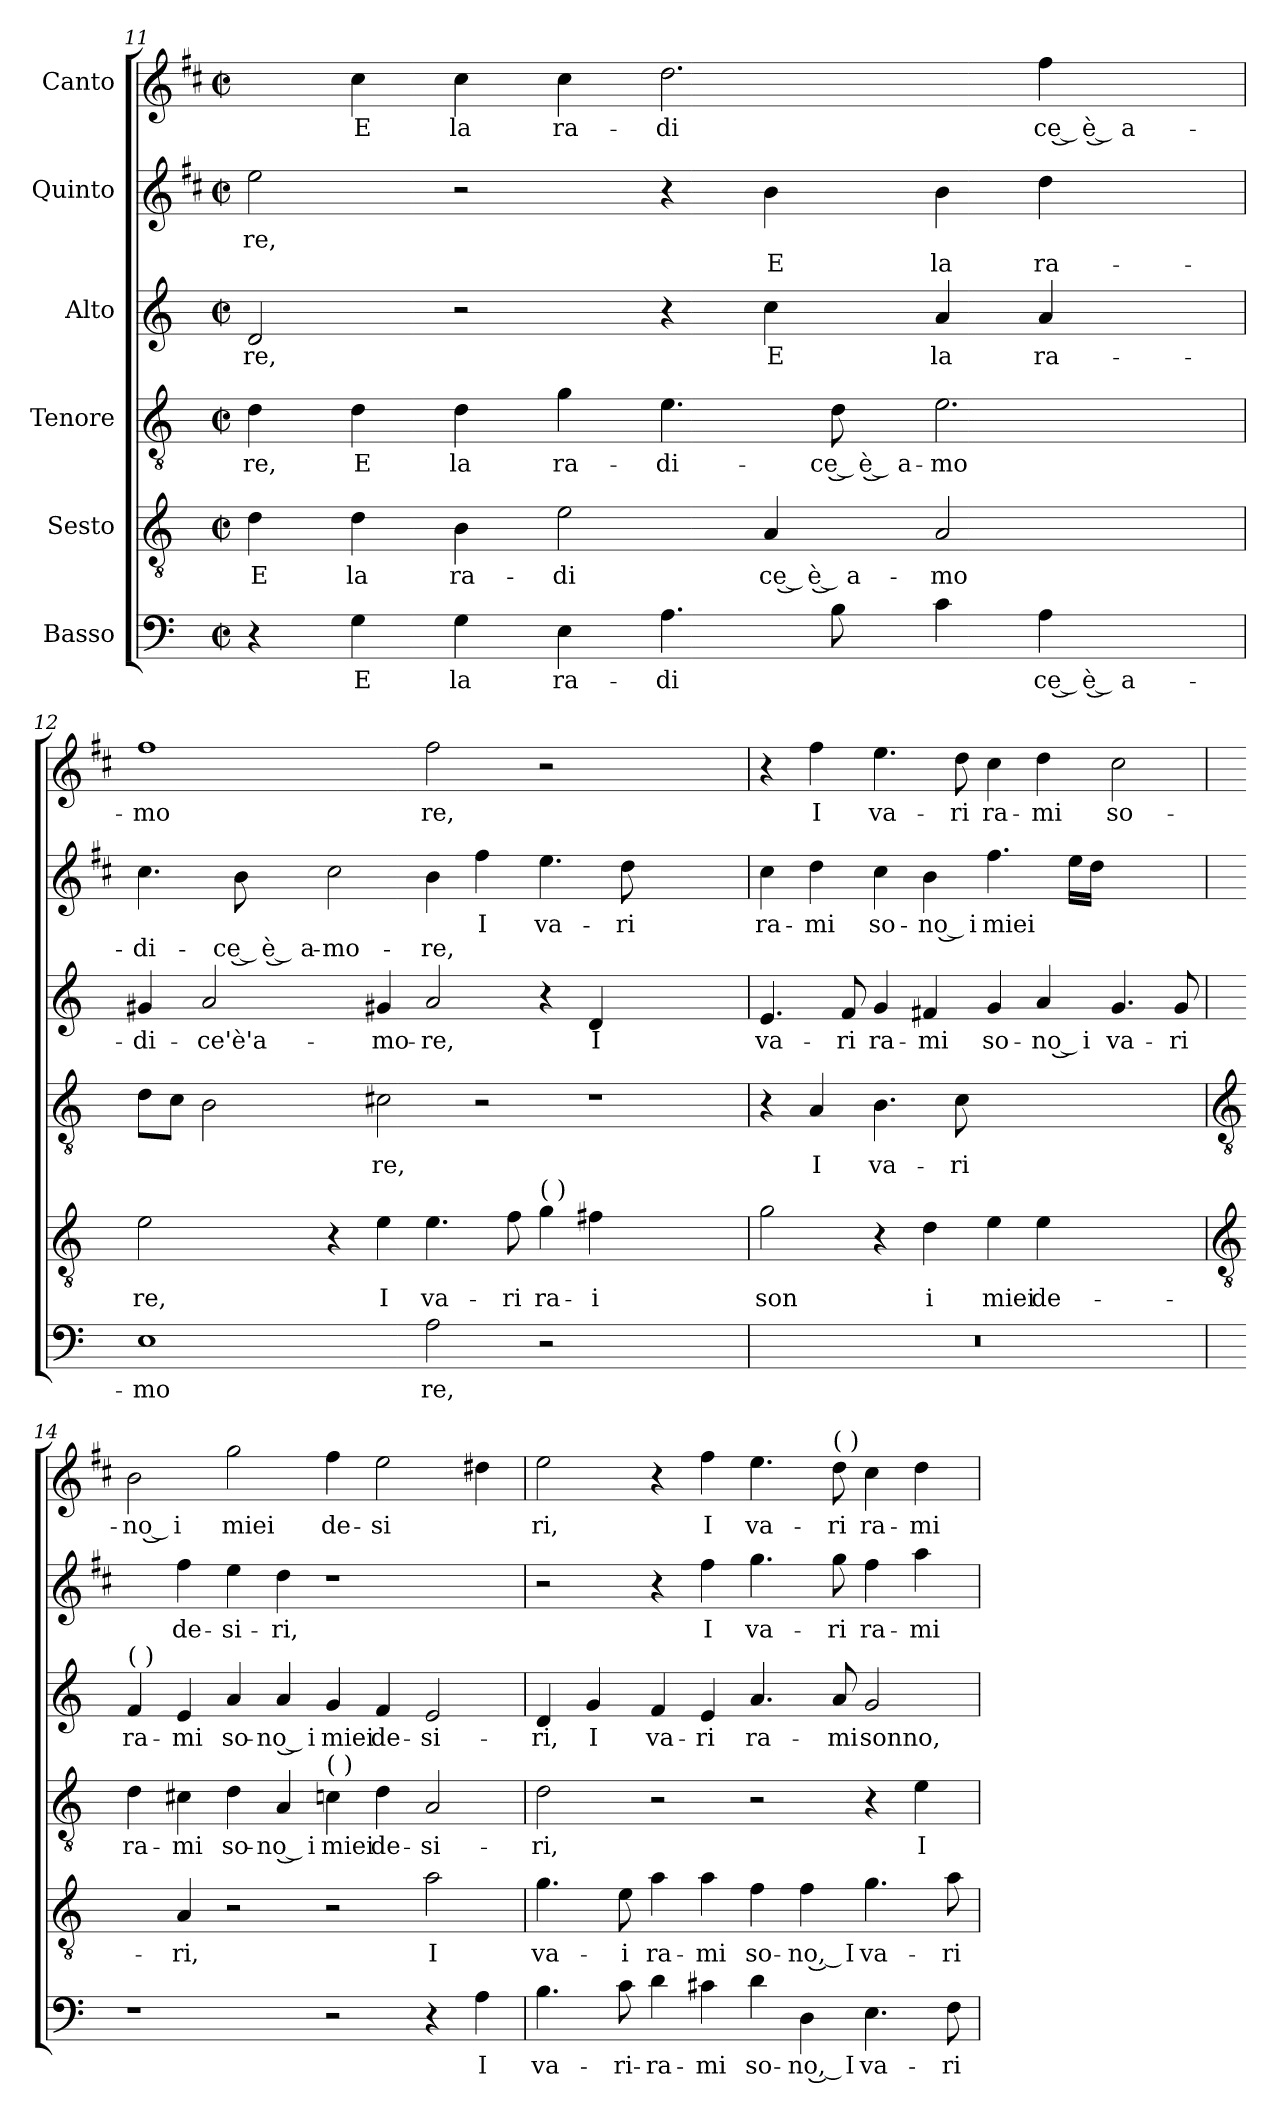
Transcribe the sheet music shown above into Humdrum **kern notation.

**kern	**text	**kern	**text	**kern	**text	**kern	**text	**kern	**text	**text	**kern	**text
*part6	*part6	*part5	*part5	*part4	*part4	*part3	*part3	*part2	*part2	*part2	*part1	*part1
*staff6	*staff6	*staff5	*staff5	*staff4	*staff4	*staff3	*staff3	*staff2	*staff2	*staff2	*staff1	*staff1
*I"Basso	*	*I"Sesto	*	*I"Tenore	*	*I"Alto	*	*I"Quinto	*	*	*I"Canto	*
!!LO:LB:g=z
*clefF4	*	*clefGv2	*	*clefGv2	*	*clefG2	*	*clefG2	*	*	*clefG2	*
*	*	*	*	*	*	*	*	*ITrd1c2	*	*	*ITrd1c2	*
*k[]	*	*k[]	*	*k[]	*	*k[]	*	*k[]	*	*	*k[]	*
*C:	*	*C:	*	*C:	*	*C:	*	*C:	*	*	*C:	*
*M4/2	*	*M4/2	*	*M4/2	*	*M4/2	*	*M4/2	*	*	*M4/2	*
*met(c|)	*	*met(c|)	*	*met(c|)	*	*met(c|)	*	*met(c|)	*	*	*met(c|)	*
=11	=11	=11	=11	=11	=11	=11	=11	=11	=11	=11	=11	=11
!	!	!	!LO:LY:b	!	!LO:LY:b	!	!LO:LY:b	!	!LO:LY:b	!	!	!
4r	.	4d	E	4d	-re,	2d	re,	2dd	-re,	.	4ayy]	.
!	!LO:LY:b	!	!LO:LY:b	!	!LO:LY:b	!	!	!	!	!	!	!LO:LY:b
4G	E	4d	la	4d	E	.	.	.	.	.	4b	E
!	!LO:LY:b	!	!LO:LY:b	!	!LO:LY:b	!	!	!	!	!	!	!LO:LY:b
4G	la	4B	ra-	4d	la	2r	.	2r	.	.	4b	la
!	!LO:LY:b	!	!LO:LY:b	!	!LO:LY:b	!	!	!	!	!	!	!LO:LY:b
4E	ra-	2e	-di	4g	ra-	.	.	.	.	.	4b	ra-
!	!LO:LY:b	!	!	!	!LO:LY:b	!	!	!	!	!	!	!LO:LY:b
4.A	-di	.	.	4.e	-di-	4r	.	4r	.	.	2.cc	-di
!	!	!	!LO:LY:b	!	!	!	!LO:LY:b	!	!	!LO:LY:b	!	!
.	.	4A	ce͜ è͜ a-	.	.	4cc	E	4a	.	E	.	.
!	!	!	!	!	!LO:LY:b	!	!	!	!	!	!	!
8B	.	.	.	8d	-ce͜ è͜ a-	.	.	.	.	.	.	.
!	!	!	!LO:LY:b	!	!LO:LY:b	!	!LO:LY:b	!	!	!LO:LY:b	!	!
4c	.	2A	-mo	2.e	-mo	4a	la	4a	.	la	.	.
!	!LO:LY:b	!	!	!	!	!	!LO:LY:b	!	!	!LO:LY:b	!	!LO:LY:b
4A	ce͜ è͜ a-	.	.	.	.	4a	ra-	4cc	.	ra-	4ee	ce͜ è͜ a-
4ryy	.	4ryy	.	.	.	4ryy	.	4ryy	.	.	4ryy	.
=12	=12	=12	=12	=12	=12	=12	=12	=12	=12	=12	=12	=12
!	!LO:LY:b	!	!LO:LY:b	!	!	!	!LO:LY:b	!	!	!LO:LY:b	!	!LO:LY:b
1E	-mo	2e	re,	8dL	.	4g#X	-di-	4.b	.	-di-	1ee	-mo
.	.	.	.	8cJ	.	.	.	.	.	.	.	.
!	!	!	!	!	!	!	!LO:LY:b	!	!	!	!	!
.	.	.	.	2B	.	2a	-ce'è'a-	.	.	.	.	.
!	!	!	!	!	!	!	!	!	!	!LO:LY:b	!	!
.	.	.	.	.	.	.	.	8a	.	-ce͜ è͜ a-	.	.
!	!	!	!	!	!	!	!	!	!	!LO:LY:b	!	!
.	.	4r	.	.	.	.	.	2b	.	-mo-	.	.
!	!	!	!LO:LY:b	!	!LO:LY:b	!	!LO:LY:b	!	!	!	!	!
.	.	4e	I	2c#X	re,	4g#X	-mo-	.	.	.	.	.
!	!LO:LY:b	!	!LO:LY:b	!	!	!	!LO:LY:b	!	!	!LO:LY:b	!	!LO:LY:b
2A	re,	4.e	va-	.	.	2a	-re,	4a	.	-re,	2ee	re,
!	!	!	!	!	!	!	!	!	!LO:LY:b	!	!	!
.	.	.	.	2r	.	.	.	4ee	I	.	.	.
!	!	!	!LO:LY:b	!	!	!	!	!	!	!	!	!
.	.	8f	-ri	.	.	.	.	.	.	.	.	.
!	!	!LO:TX:a:t=(  )	!	!	!	!	!	!	!	!	!	!
!	!	!	!LO:LY:b	!	!	!	!	!	!LO:LY:b	!	!	!
2r	.	4g	ra-	.	.	4r	.	4.dd	va-	.	2r	.
!	!	!	!LO:LY:b	!	!	!	!LO:LY:b	!	!	!	!	!
.	.	4f#X	-i	1r	.	4d	I	.	.	.	.	.
!	!	!	!	!	!	!	!	!	!LO:LY:b	!	!	!
.	.	.	.	.	.	.	.	8cc	-ri	.	.	.
2.ryy	.	2.ryy	.	.	.	2.ryy	.	2.ryy	.	.	2.ryy	.
=13	=13	=13	=13	=13	=13	=13	=13	=13	=13	=13	=13	=13
!	!	!	!LO:LY:b	!	!	!	!LO:LY:b	!	!LO:LY:b	!	!	!
0r	.	2g	son	4r	.	4.e	va-	4b	ra-	.	4r	.
!	!	!	!	!	!LO:LY:b	!	!	!	!LO:LY:b	!	!	!LO:LY:b
.	.	.	.	4A	I	.	.	4cc	-mi	.	4ee	I
!	!	!	!	!	!	!	!LO:LY:b	!	!	!	!	!
.	.	.	.	.	.	8f	-ri	.	.	.	.	.
!	!	!	!	!	!LO:LY:b	!	!LO:LY:b	!	!LO:LY:b	!	!	!LO:LY:b
.	.	4r	.	4.B	va-	4g	ra-	4b	so-	.	4.dd	va-
!	!	!	!LO:LY:b	!	!	!	!LO:LY:b	!	!LO:LY:b	!	!	!
.	.	4d	i	.	.	4f#X	-mi	4a	-no͜ i	.	.	.
!	!	!	!	!	!LO:LY:b	!	!	!	!	!	!	!LO:LY:b
.	.	.	.	8c	-ri	.	.	.	.	.	8cc	-ri
!	!	!	!LO:LY:b	!	!	!	!LO:LY:b	!	!LO:LY:b	!	!	!LO:LY:b
.	.	4e	miei	1ryy	.	4g	so-	4.ee	miei	.	4b	ra-
!	!	!	!LO:LY:b	!	!	!	!LO:LY:b	!	!	!	!	!LO:LY:b
.	.	4e	de-	.	.	4a	-no͜ i	.	.	.	4cc	-mi
.	.	.	.	.	.	.	.	16ddLL	.	.	.	.
.	.	.	.	.	.	.	.	16ccJJ	.	.	.	.
!	!	!	!LO:LY:b	!	!	!	!LO:LY:b	!	!	!	!	!LO:LY:b
.	.	[2dyy	-si	.	.	4.g	va-	[2ddyy	.	.	2b	so-
!	!	!	!	!	!	!	!LO:LY:b	!	!	!	!	!
.	.	.	.	.	.	8g	-ri	.	.	.	.	.
!!LO:LB:g=z
=14	=14	=14	=14	=14	=14	=14	=14	=14	=14	=14	=14	=14
*	*	*clefGv2	*	*clefGv2	*	*	*	*	*	*	*	*
!	!	!	!	!	!	!LO:TX:a:t=(  )	!	!	!	!	!	!
!	!	!	!	!	!LO:LY:b	!	!LO:LY:b	!	!	!	!	!LO:LY:b
1r	.	4dyy]	.	4d	ra-	4f	ra-	4ddyy]	.	.	2a	-no͜ i
!	!	!	!LO:LY:b	!	!LO:LY:b	!	!LO:LY:b	!	!LO:LY:b	!	!	!
.	.	4A	ri,	4c#X	-mi	4e	-mi	4ee	de-	.	.	.
!	!	!	!	!	!LO:LY:b	!	!LO:LY:b	!	!LO:LY:b	!	!	!LO:LY:b
.	.	2r	.	4d	so-	4a	so-	4dd	-si-	.	2ff	miei
!	!	!	!	!	!LO:LY:b	!	!LO:LY:b	!	!LO:LY:b	!	!	!
.	.	.	.	4A	-no͜ i	4a	-no͜ i	4cc	-ri,	.	.	.
!	!	!	!	!LO:TX:a:t=(  )	!	!	!	!	!	!	!	!
!	!	!	!	!	!LO:LY:b	!	!LO:LY:b	!	!	!	!	!LO:LY:b
2r	.	2r	.	4c	miei	4g	miei	1r	.	.	4ee	de-
!	!	!	!	!	!LO:LY:b	!	!LO:LY:b	!	!	!	!	!LO:LY:b
.	.	.	.	4d	de-	4f	de-	.	.	.	2dd	-si
!	!	!	!LO:LY:b	!	!LO:LY:b	!	!LO:LY:b	!	!	!	!	!
4r	.	2a	I	2A	-si-	2e	-si-	.	.	.	.	.
!	!LO:LY:b	!	!	!	!	!	!	!	!	!	!	!
4A	I	.	.	.	.	.	.	.	.	.	4cc#	.
=15	=15	=15	=15	=15	=15	=15	=15	=15	=15	=15	=15	=15
!	!LO:LY:b	!	!LO:LY:b	!	!LO:LY:b	!	!LO:LY:b	!	!	!	!	!LO:LY:b
4.B	va-	4.g	va-	2d	-ri,	4d	-ri,	2r	.	.	2dd	ri,
!	!	!	!	!	!	!	!LO:LY:b	!	!	!	!	!
.	.	.	.	.	.	4g	I	.	.	.	.	.
!	!LO:LY:b	!	!LO:LY:b	!	!	!	!	!	!	!	!	!
8c	-ri-	8e	-i	.	.	.	.	.	.	.	.	.
!	!LO:LY:b	!	!LO:LY:b	!	!	!	!LO:LY:b	!	!	!	!	!
4d	-ra-	4a	ra-	2r	.	4f	va-	4r	.	.	4r	.
!	!LO:LY:b	!	!LO:LY:b	!	!	!	!LO:LY:b	!	!LO:LY:b	!	!	!LO:LY:b
4c#X	-mi	4a	-mi	.	.	4e	-ri	4ee	I	.	4ee	I
!	!LO:LY:b	!	!LO:LY:b	!	!	!	!LO:LY:b	!	!LO:LY:b	!	!	!LO:LY:b
4d	so-	4f	so-	2r	.	4.a	ra-	4.ff	va-	.	4.dd	va-
!	!LO:LY:b	!	!LO:LY:b	!	!	!	!	!	!	!	!	!
4D	-no͜, I	4f	-no͜, I	.	.	.	.	.	.	.	.	.
!	!	!	!	!	!	!	!	!	!	!	!LO:TX:a:t=(  )	!
!	!	!	!	!	!	!	!LO:LY:b	!	!LO:LY:b	!	!	!LO:LY:b
.	.	.	.	.	.	8a	-mi	8ff	-ri	.	8cc	-ri
!	!LO:LY:b	!	!LO:LY:b	!	!	!	!LO:LY:b	!	!LO:LY:b	!	!	!LO:LY:b
4.E	va-	4.g	va-	4r	.	2g	sonno,	4ee	ra-	.	4b	ra-
!	!	!	!	!	!LO:LY:b	!	!	!	!LO:LY:b	!	!	!LO:LY:b
.	.	.	.	4e	I	.	.	4gg	-mi	.	4cc	-mi
!	!LO:LY:b	!	!LO:LY:b	!	!	!	!	!	!	!	!	!
8F	-ri	8a	-ri	.	.	.	.	.	.	.	.	.
=	=	=	=	=	=	=	=	=	=	=	=	=
*-	*-	*-	*-	*-	*-	*-	*-	*-	*-	*-	*-	*-
